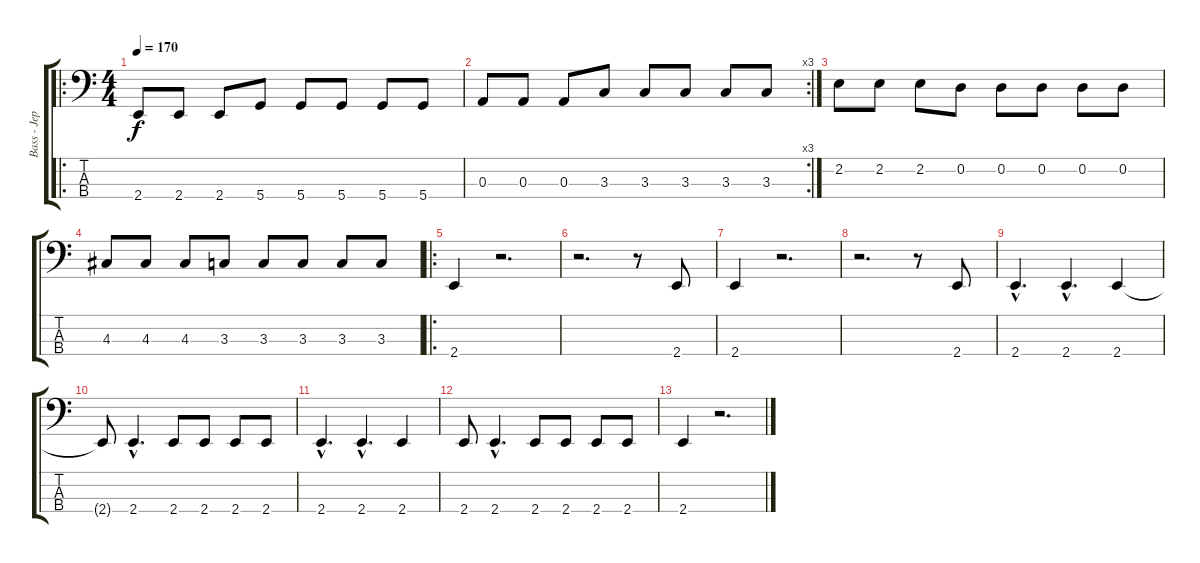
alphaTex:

\track ("Bass - Jeph Howard" "Bass - Jep") {instrument electricbasspick}
\staff {score tabs}
\tuning (G2 D2 A1 D1) {hide}
\ro
\ts (4 4)
\tempo 170
\clef f4
\ks c
2.4.8{dy f} 2.4.8 2.4.8 5.4.8 5.4.8 5.4.8 5.4.8 5.4.8 |
\rc 3
0.3.8 0.3.8 0.3.8 3.3.8 3.3.8 3.3.8 3.3.8 3.3.8 |
2.2.8 2.2.8 2.2.8 0.2.8 0.2.8 0.2.8 0.2.8 0.2.8 |
4.3.8 4.3.8 4.3.8 3.3.8 3.3.8 3.3.8 3.3.8 3.3.8 |
\ro
2.4.4 r.2{d} |
r.2{d} r.8 2.4.8 |
2.4.4 r.2{d} |
r.2{d} r.8 2.4.8 |
2.4{hac}.4{d} 2.4{hac}.4{d} 2.4.4 |
2.4{t}.8 2.4{hac}.4{d} 2.4.8 2.4.8 2.4.8 2.4.8 |
2.4{hac}.4{d} 2.4{hac}.4{d} 2.4.4 |
2.4.8 2.4{hac}.4{d} 2.4.8 2.4.8 2.4.8 2.4.8 |
2.4.4 r.2{d}
